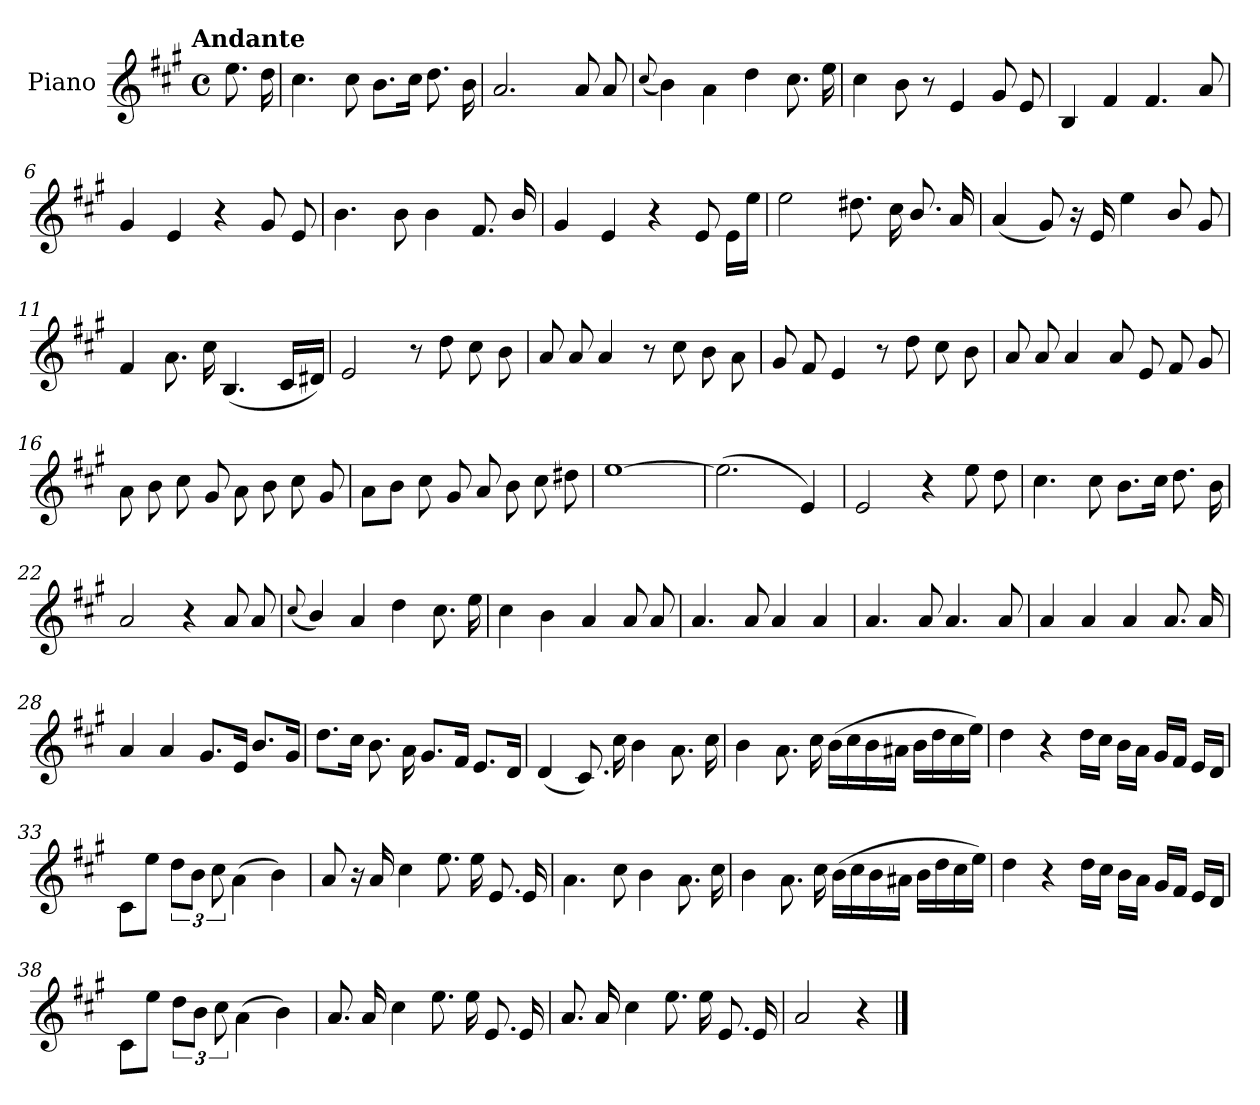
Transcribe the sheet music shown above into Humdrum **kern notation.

**kern
*part1
*staff1
*I"Piano
*I'Pno.
*clefG2
*k[f#c#g#]
!!LO:TX:omd:t=Andante
*M4/4
*met(c)
*MM92
=
8.ee\
16dd\
=1
4.cc#\
8cc#\
8.b\L
16cc#\Jk
8.dd\
16b\
=2
2.a/
8a/
8a/
=3
(<8qqcc#/
4b\)
4a\
4dd\
8.cc#\
16ee\
!!LO:LB:g=z
=4
4cc#\
8b\
8r
4e/
8g#/
8e/
=5
4B/
4f#/
4.f#/
8a/
=6
4g#/
4e/
4r
8g#/
8e/
=7
4.b\
8b\
4b\
8.f#/
16b/
=8
4g#/
4e/
4r
8e/
16e\LL
16ee\JJ
!!LO:LB:g=z
=9
2ee\
8.dd#X\
16cc#\
8.b/
16a/
=10
(<4a/
8g#/)
16r
16e/
4ee\
8b/
8g#/
=11
4f#/
8.a\
16cc#\
(<4.B/
16c#/LL
16d#X/JJ)
=12
2e/
8r
8dd\
8cc#\
8b\
!!LO:LB:g=z
=13
8a/
8a/
4a/
8r
8cc#\
8b\
8a\
=14
8g#/
8f#/
4e/
8r
8dd\
8cc#\
8b\
=15
8a/
8a/
4a/
8a/
8e/
8f#/
8g#/
!!LO:LB:g=z
=16
8a\
8b\
8cc#\
8g#/
8a\
8b\
8cc#\
8g#/
=17
8a\L
8b\J
8cc#\
8g#/
8a/
8b\
8cc#\
8dd#X\
=18
[1ee
=19
(>2.ee\]
4e/)
=20
2e/
4r
8ee\
8dd\
!!LO:LB:g=z
=21
4.cc#\
8cc#\
8.b\L
16cc#\Jk
8.dd\
16b\
=22
2a/
4r
8a/
8a/
=23
(<8qqcc#/
4b/)
4a/
4dd\
8.cc#\
16ee\
=24
4cc#\
4b\
4a/
8a/
8a/
!!LO:LB:g=z
=25
4.a/
8a/
4a/
4a/
=26
4.a/
8a/
4.a/
8a/
=27
4a/
4a/
4a/
8.a/
16a/
=28
4a/
4a/
8.g#/L
16e/Jk
8.b/L
16g#/Jk
!!LO:LB:g=z
=29
8.dd\L
16cc#\Jk
8.b\
16a\
8.g#/L
16f#/Jk
8.e/L
16d/Jk
=30
(<4d/
8.c#/)
16cc#\
4b\
8.a\
16cc#\
=31
4b\
8.a\
16cc#\
(>16b\LL
16cc#\
16b\
16a#X\JJ
16b\LL
16dd\
16cc#\
16ee\JJ)
!!LO:LB:g=z
=32
4dd\
4r
16dd\LL
16cc#\JJ
16b\LL
16a\JJ
16g#/LL
16f#/JJ
16e/LL
16d/JJ
=33
8c#\L
8ee\J
12dd\L
12b\J
12cc#\
(>4a\
4b\)
=34
8a/
16r
16a/
4cc#\
8.ee\
16ee\
8.e/
16e/
!!LO:LB:g=z
=35
4.a\
8cc#\
4b\
8.a\
16cc#\
=36
4b\
8.a\
16cc#\
(>16b\LL
16cc#\
16b\
16a#X\JJ
16b\LL
16dd\
16cc#\
16ee\JJ)
=37
4dd\
4r
16dd\LL
16cc#\JJ
16b\LL
16a\JJ
16g#/LL
16f#/JJ
16e/LL
16d/JJ
!!LO:PB:g=z
=38
8c#\L
8ee\J
12dd\L
12b\J
12cc#\
(>4a\
4b\)
=39
8.a/
16a/
4cc#\
8.ee\
16ee\
8.e/
16e/
=40
8.a/
16a/
4cc#\
8.ee\
16ee\
8.e/
16e/
=41
2a/
4r
==
*-
